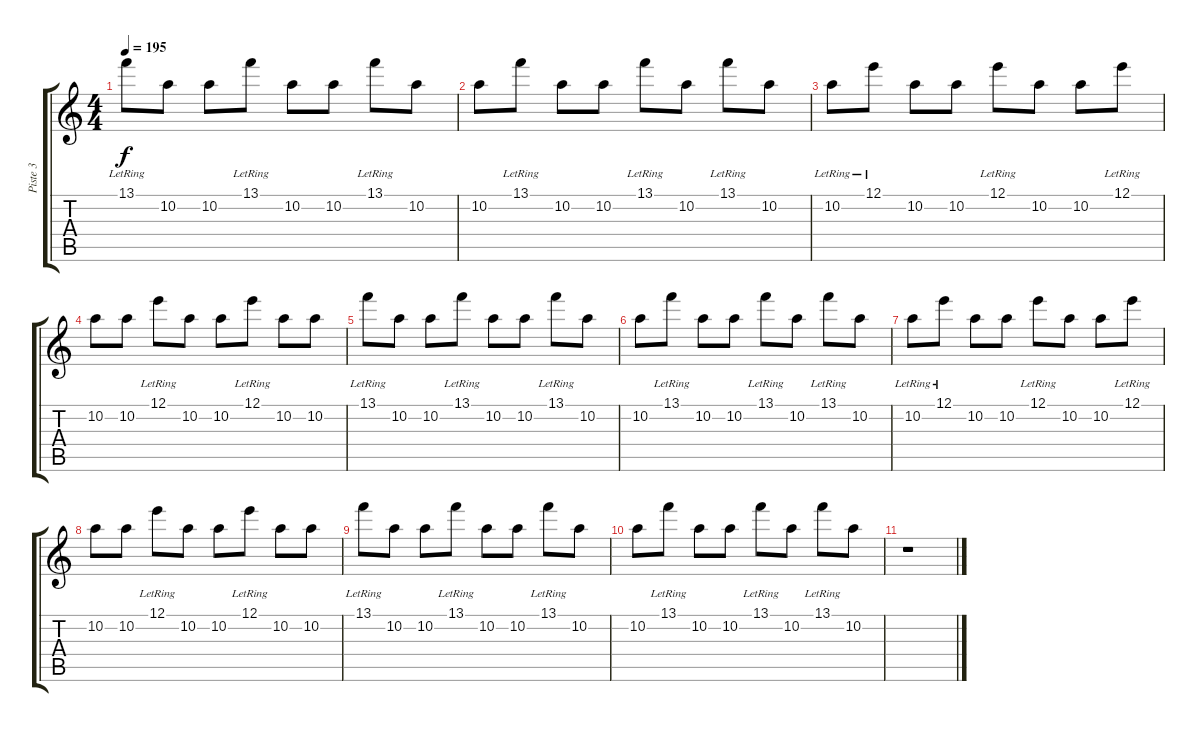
\track ("Piste 3" "Piste 3") {instrument overdrivenguitar}
\staff {score tabs}
\tuning (E4 B3 G3 D3 A2 D2) {hide}
\ts (4 4)
\tempo 195
\clef g2
\ks c
13.1{lr}.8{dy f} 10.2.8 10.2.8 13.1{lr}.8 10.2.8 10.2.8 13.1{lr}.8 10.2.8 |
10.2.8 13.1{lr}.8 10.2.8 10.2.8 13.1{lr}.8 10.2.8 13.1{lr}.8 10.2.8 |
10.2{lr}.8 12.1{lr}.8 10.2.8 10.2.8 12.1{lr}.8 10.2.8 10.2.8 12.1{lr}.8 |
10.2.8 10.2.8 12.1{lr}.8 10.2.8 10.2.8 12.1{lr}.8 10.2.8 10.2.8 |
13.1{lr}.8 10.2.8 10.2.8 13.1{lr}.8 10.2.8 10.2.8 13.1{lr}.8 10.2.8 |
10.2.8 13.1{lr}.8 10.2.8 10.2.8 13.1{lr}.8 10.2.8 13.1{lr}.8 10.2.8 |
10.2{lr}.8 12.1{lr}.8 10.2.8 10.2.8 12.1{lr}.8 10.2.8 10.2.8 12.1{lr}.8 |
10.2.8 10.2.8 12.1{lr}.8 10.2.8 10.2.8 12.1{lr}.8 10.2.8 10.2.8 |
13.1{lr}.8 10.2.8 10.2.8 13.1{lr}.8 10.2.8 10.2.8 13.1{lr}.8 10.2.8 |
10.2.8 13.1{lr}.8 10.2.8 10.2.8 13.1{lr}.8 10.2.8 13.1{lr}.8 10.2.8 |
r.1
